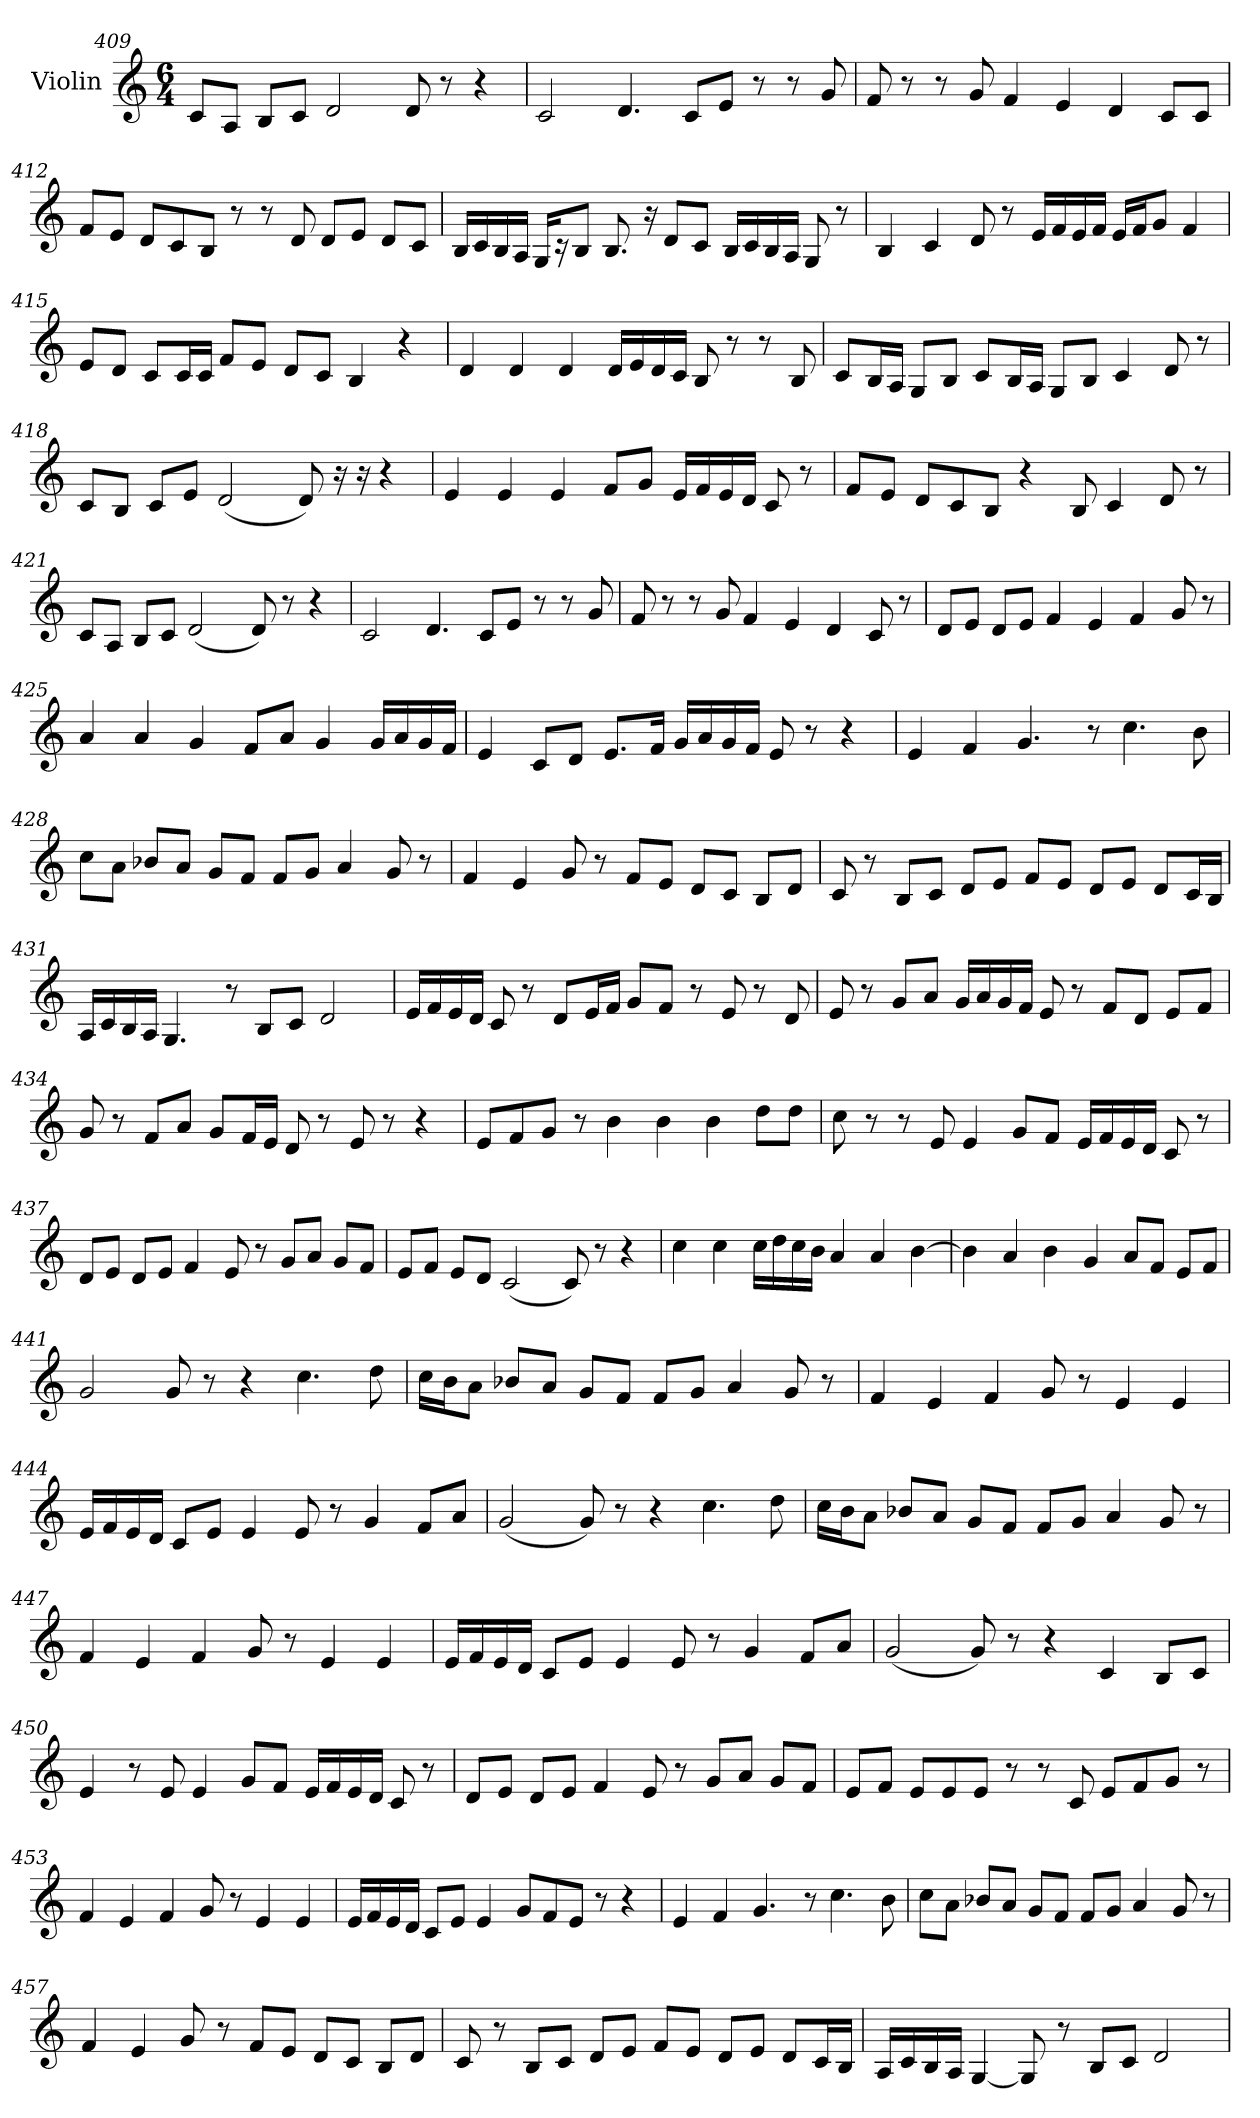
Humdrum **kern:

**kern
*part1
*staff1
*I"Violin
!!LO:PB:g=z
*clefG2
*k[]
*C:
*M6/4
=409
8c/L
8A/J
8B/L
8c/J
2d/
8d/
8r
4r
!!LO:PB:g=z
=410
2c/
4.d/
8c/L
8e/J
8r
8r
8g/
=411
8f/
8r
8r
8g/
4f/
4e/
4d/
8c/L
8c/J
!!LO:PB:g=z
=412
8f/L
8e/J
8d/L
8c/
8B/J
8r
8r
8d/
8d/L
8e/J
8d/L
8c/J
!!LO:PB:g=z
=413
16B/LL
16c/
16B/
16A/JJ
16G/KL
16r
8B/J
8.B/
16r
8d/L
8c/J
16B/LL
16c/
16B/
16A/JJ
8G/
8r
=414
4B/
4c/
8d/
8r
16e/LL
16f/
16e/
16f/JJ
16e/LL
16f/J
8g/J
4f/
!!LO:LB:g=z
=415
8e/L
8d/J
8c/L
16c/L
16c/JJ
8f/L
8e/J
8d/L
8c/J
4B/
4r
=416
*MM70
4d/
4d/
4d/
16d/LL
16e/
16d/
16c/JJ
8B/
8r
8r
8B/
!!LO:PB:g=z
=417
8c/L
16B/L
16A/JJ
8G/L
8B/J
8c/L
16B/L
16A/JJ
8G/L
8B/J
4c/
8d/
8r
=418
8c/L
8B/J
8c/L
8e/J
(2d/
8d/)
16r
16r
4r
!!LO:LB:g=z
=419
4e/
4e/
4e/
8f/L
8g/J
16e/LL
16f/
16e/
16d/JJ
8c/
8r
=420
8f/L
8e/J
8d/L
8c/
8B/J
4r
8B/
4c/
8d/
8r
!!LO:PB:g=z
=421
8c/L
8A/J
8B/L
8c/J
(2d/
8d/)
8r
4r
!!LO:PB:g=z
=422
2c/
4.d/
8c/L
8e/J
8r
8r
8g/
=423
8f/
8r
8r
8g/
4f/
4e/
4d/
8c/
8r
!!LO:PB:g=z
=424
8d/L
8e/J
8d/L
8e/J
4f/
4e/
4f/
8g/
8r
!!LO:PB:g=z
=425
4a/
4a/
4g/
8f/L
8a/J
4g/
16g/LL
16a/
16g/
16f/JJ
=426
4e/
8c/L
8d/J
8.e/L
16f/Jk
16g/LL
16a/
16g/
16f/JJ
8e/
8r
4r
!!LO:PB:g=z
=427
4e/
4f/
4.g/
8r
4.cc\
8b\
!!LO:PB:g=z
=428
8cc\L
8a\J
8b-X/L
8a/J
8g/L
8f/J
8f/L
8g/J
4a/
8g/
8r
=429
4f/
4e/
8g/
8r
8f/L
8e/J
8d/L
8c/J
8B/L
8d/J
!!LO:PB:g=z
=430
8c/
8r
8B/L
8c/J
8d/L
8e/J
8f/L
8e/J
8d/L
8e/J
8d/L
16c/L
16B/JJ
!!LO:PB:g=z
=431
16A/LL
16c/
16B/
16A/JJ
4.G/
8r
8B/L
8c/J
2d/
=432
16e/LL
16f/
16e/
16d/JJ
8c/
8r
8d/L
16e/L
16f/JJ
8g/L
8f/J
8r
8e/
8r
8d/
!!LO:PB:g=z
=433
8e/
8r
8g/L
8a/J
16g/LL
16a/
16g/
16f/JJ
8e/
8r
8f/L
8d/J
8e/L
8f/J
!!LO:PB:g=z
=434
8g/
8r
8f/L
8a/J
8g/L
16f/L
16e/JJ
8d/
8r
8e/
8r
4r
=435
8e/L
8f/
8g/J
8r
4b\
4b\
4b\
8dd\L
8dd\J
!!LO:PB:g=z
=436
8cc\
8r
8r
8e/
4e/
8g/L
8f/J
16e/LL
16f/
16e/
16d/JJ
8c/
8r
!!LO:PB:g=z
=437
8d/L
8e/J
8d/L
8e/J
4f/
8e/
8r
8g/L
8a/J
8g/L
8f/J
=438
8e/L
8f/J
8e/L
8d/J
(2c/
8c/)
8r
4r
!!LO:PB:g=z
=439
4cc\
4cc\
16cc\LL
16dd\
16cc\
16b\JJ
4a/
4a/
[4b\
=440
4b\]
4a/
4b\
4g/
8a/L
8f/J
8e/L
8f/J
=441
2g/
8g/
8r
4r
4.cc\
8dd\
!!LO:PB:g=z
=442
16cc\LL
16b\J
8a\J
8b-X/L
8a/J
8g/L
8f/J
8f/L
8g/J
4a/
8g/
8r
!!LO:PB:g=z
=443
4f/
4e/
4f/
8g/
8r
4e/
4e/
=444
16e/LL
16f/
16e/
16d/JJ
8c/L
8e/J
4e/
8e/
8r
4g/
8f/L
8a/J
!!LO:PB:g=z
=445
(2g/
8g/)
8r
4r
4.cc\
8dd\
!!LO:PB:g=z
=446
16cc\LL
16b\J
8a\J
8b-X/L
8a/J
8g/L
8f/J
8f/L
8g/J
4a/
8g/
8r
=447
4f/
4e/
4f/
8g/
8r
4e/
4e/
!!LO:PB:g=z
=448
16e/LL
16f/
16e/
16d/JJ
8c/L
8e/J
4e/
8e/
8r
4g/
8f/L
8a/J
!!LO:PB:g=z
=449
(2g/
8g/)
8r
4r
4c/
8B/L
8c/J
=450
4e/
8r
8e/
4e/
8g/L
8f/J
16e/LL
16f/
16e/
16d/JJ
8c/
8r
!!LO:PB:g=z
=451
8d/L
8e/J
8d/L
8e/J
4f/
8e/
8r
8g/L
8a/J
8g/L
8f/J
!!LO:PB:g=z
=452
8e/L
8f/J
8e/L
8e/
8e/J
8r
8r
8c/
8e/L
8f/
8g/J
8r
=453
4f/
4e/
4f/
8g/
8r
4e/
4e/
!!LO:PB:g=z
=454
16e/LL
16f/
16e/
16d/JJ
8c/L
8e/J
4e/
8g/L
8f/
8e/J
8r
4r
!!LO:PB:g=z
=455
4e/
4f/
4.g/
8r
4.cc\
8b\
=456
8cc\L
8a\J
8b-X/L
8a/J
8g/L
8f/J
8f/L
8g/J
4a/
8g/
8r
!!LO:PB:g=z
=457
4f/
4e/
8g/
8r
8f/L
8e/J
8d/L
8c/J
8B/L
8d/J
!!LO:PB:g=z
=458
8c/
8r
8B/L
8c/J
8d/L
8e/J
8f/L
8e/J
8d/L
8e/J
8d/L
16c/L
16B/JJ
=459
16A/LL
16c/
16B/
16A/JJ
[4G/
8G/]
8r
8B/L
8c/J
2d/
=
*-
